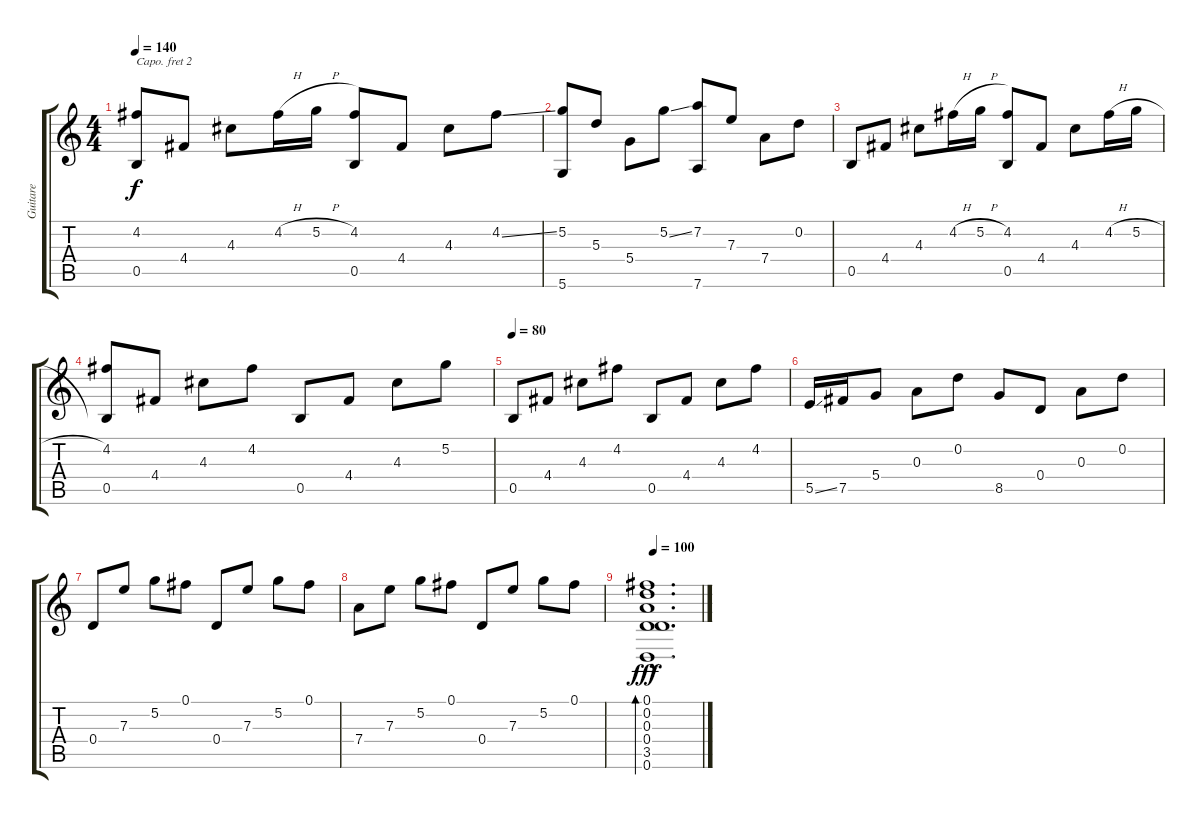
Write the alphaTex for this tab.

\track ("Guitare" "Guitare") {instrument acousticguitarsteel}
\staff {score tabs}
\capo 2
\tuning (E4 C4 G3 C3 A2 C2) {hide}
\ts (4 4)
\tempo 140
\clef g2
\ks c
(4.2 0.5).8{dy f} 4.4.8 4.3.8 4.2{h}.16 5.2{h}.16 (4.2 0.5).8 4.4.8 4.3.8 4.2{ss}.8 |
(5.2 5.6).8 5.3.8 5.4.8 5.2{ss}.8 (7.2 7.6).8 7.3.8 7.4.8 0.2.8 |
0.5.8 4.4.8 4.3.8 4.2{h}.16 5.2{h}.16 (4.2 0.5).8 4.4.8 4.3.8 4.2{h}.16 5.2{h}.16 |
(4.2 0.5).8 4.4.8 4.3.8 4.2.8 0.5.8 4.4.8 4.3.8 5.2.8 |
\tempo 80
0.5.8{volume 16} 4.4.8 4.3.8 4.2.8 0.5.8 4.4.8 4.3.8 4.2.8 |
5.5{ss}.16 7.5.16 5.4.8 0.3.8 0.2.8 8.5.8 0.4.8 0.3.8 0.2.8 |
0.4.8 7.3.8 5.2.8 0.1.8 0.4.8 7.3.8 5.2.8 0.1.8 |
7.4.8 7.3.8 5.2.8 0.1.8 0.4.8 7.3.8 5.2.8 0.1.8 |
\tempo 100
(0.1{hac} 0.2{hac} 0.3{hac} 0.4{hac} 3.5{hac} 0.6{hac}).1{d bd 480 dy fff}
